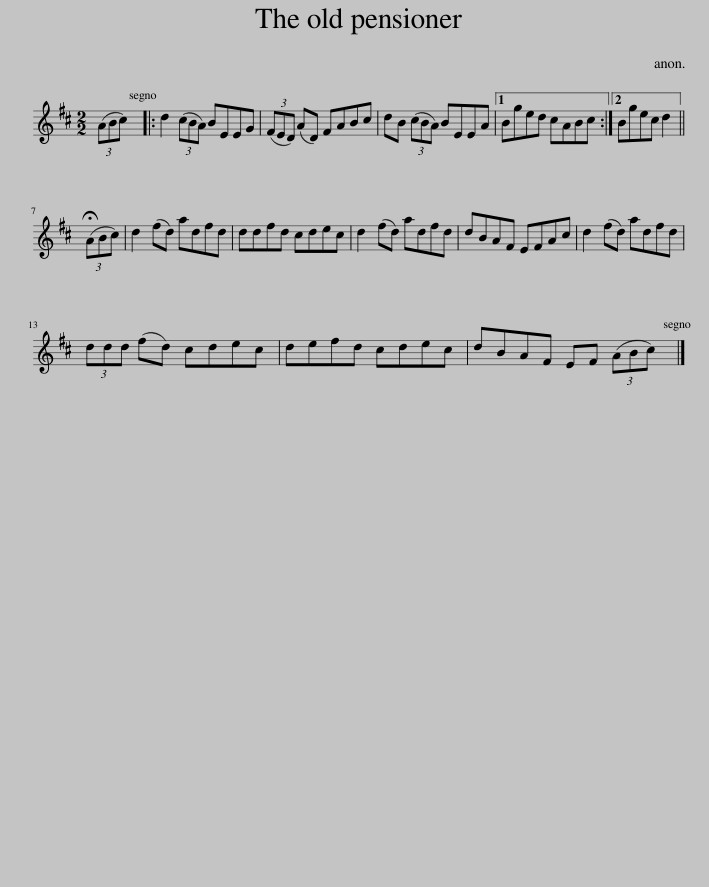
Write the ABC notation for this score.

X:1
L:1/8
M:2/2
I:linebreak $
K:D
V:1 treble
V:1
 (3(ABc) |: d2 (3(cBA) BEEG | (3(FED) (AD) FABc | dB (3(cBA) BEEA |1 Bged cABc :|2 %5
 Bgec d2 ||$ (3(!fermata!ABc) | d2 (fd) adfd | ddfd cdec | d2 (fd) adfd | %10
 dBAF EFAc | d2 (fd) adfd |$ (3ddd (fd) cdec | defd cdec | dBAF EF (3(ABc) |] %15
